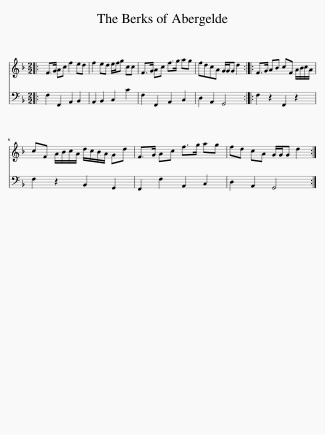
X:1
%%score 1 2
L:1/8
M:2/2
I:linebreak $
K:F
V:1 treble
V:2 bass
V:1
|: F>G Ac f2 ed | f2 ed e/f/g cc | F>G Ac f>g ag | fdcA G/G/G d2 :: F>G AB cF A/B/c/A/ |$ %5
 cF A/B/c/A/ d/c/B/A/ Gd | F>G Ac f>g ag | fd cA G/G/G d2 :| %8
V:2
|: F,2 F,,2 A,,2 B,,2 | A,,2 B,,2 C,2 C2 | F,2 F,,2 A,,2 C,2 | D,2 A,,2 G,,4 :: F,2 z2 F,,2 z2 |$ %5
 F,2 z2 B,,2 G,,2 | F,,2 F,2 A,,2 C,2 | D,2 A,,2 G,,4 :| %8
